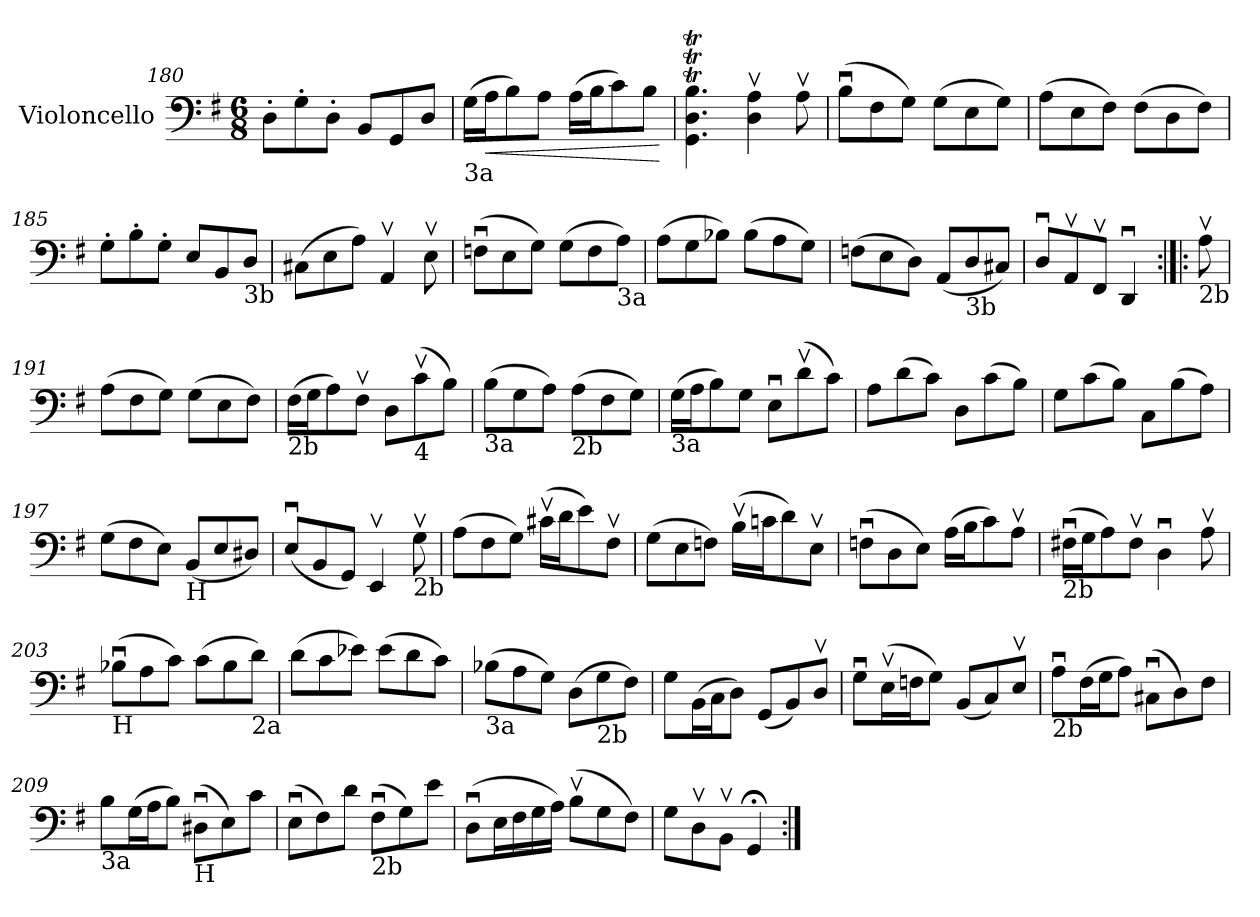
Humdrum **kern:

**kern	**dynam
*part1	*part1
*staff1	*staff1
*I"Violoncello	*
*I'Vc	*
*clefF4	*
*k[f#]	*
*M6/8	*
=180	=180
8D'\L	.
8G'\	.
8D'\J	.
8BB/L	.
8GG/	.
8D/J	.
=181	=181
!LO:TX:b:t=3a	!
(>16G\LL	.
!	!LO:HP:b
16A\J	<
8B\)	.
8A\J	.
(>16A\LL	.
16B\J	.
8c\)	.
8B\J	.
.	[
=182	=182
4.GG\T 4.D\T 4.B\T	.
4D\v 4A\v	.
8Av\	.
=183	=183
(>8Bu\L	.
8F#\	.
8G\J)	.
(>8G\L	.
8E\	.
8G\J)	.
=184	=184
(>8A\L	.
8E\	.
8F#\J)	.
(>8F#\L	.
8D\	.
8F#\J)	.
!!LO:LB:g=z
=185	=185
8G'\L	.
8B'\	.
8G'\J	.
8E/L	.
8BB/	.
!LO:TX:b:t=3b	!
8D/J	.
=186	=186
(>8C#X\L	.
8E\	.
8A\J)	.
4AAv/	.
8Ev\	.
=187	=187
(>8Fnu\L	.
8E\	.
8G\J)	.
(>8G\L	.
8F\	.
!LO:TX:b:t=3a	!
8A\J)	.
=188	=188
(>8A\L	.
8G\	.
8B-X\J)	.
(>8B-\L	.
8A\	.
8G\J)	.
=189	=189
(>8Fn\L	.
8E\	.
8D\J)	.
(<8AA/L	.
!LO:TX:b:t=3b	!
8D/	.
8C#X/J)	.
=190	=190
8Du/L	.
8AAv/	.
8FF#v/J	.
4DDu/	.
!!LO:LB:g=z
=190X7:|!|:	=190X7:|!|:
!LO:TX:b:t=2b	!
8Av\	.
=191	=191
(>8A\L	.
8F#\	.
8G\J)	.
(>8G\L	.
8E\	.
8F#\J)	.
=192	=192
!LO:TX:b:t=2b	!
(>16F#\LL	.
16G\J	.
8A\)	.
8F#v\J	.
8D\L	.
!LO:TX:b:t=4	!
(>8cv\	.
8B\J)	.
=193	=193
!LO:TX:b:t=3a	!
(>8B\L	.
8G\	.
8A\J)	.
!LO:TX:b:t=2b	!
(>8A\L	.
8F#\	.
8G\J)	.
=194	=194
!LO:TX:b:t=3a	!
(>16G\LL	.
16A\J	.
8B\)	.
8G\J	.
8Eu\L	.
(>8dv\	.
8c\J)	.
!!LO:LB:g=z
=195	=195
8A\L	.
(>8d\	.
8c\J)	.
8D\L	.
(>8c\	.
8B\J)	.
=196	=196
8G\L	.
(>8c\	.
8B\J)	.
8C\L	.
(>8B\	.
8A\J)	.
=197	=197
(>8G\L	.
8F#\	.
8E\J)	.
!LO:TX:b:t=H	!
(<8BB/L	.
8E/	.
8D#X/J)	.
=198	=198
(<8Eu/L	.
8BB/	.
8GG/J)	.
4EEv/	.
!LO:TX:b:t=2b	!
8Gv\	.
=199	=199
(>8A\L	.
8F#\	.
8G\J)	.
(>16c#Xv\LL	.
16d\J	.
8e\)	.
8F#v\J	.
=200	=200
(>8G\L	.
8E\	.
8Fn\J)	.
(>16Bv\LL	.
16cn\J	.
8d\)	.
8Ev\J	.
!!LO:LB:g=z
=201	=201
(>8Fnu\L	.
8D\	.
8E\J)	.
(>16A\LL	.
16B\J	.
8c\)	.
8Av\J	.
=202	=202
!LO:TX:b:t=2b	!
(>16F#Xu\LL	.
16G\J	.
8A\)	.
8F#v\J	.
4Du\	.
8Av\	.
=203	=203
!LO:TX:b:t=H	!
(>8B-Xu\L	.
8A\	.
8c\J)	.
(>8c\L	.
8B-\	.
!LO:TX:b:t=2a	!
8d\J)	.
=204	=204
(>8d\L	.
8c\	.
8e-X\J)	.
(>8e-\L	.
8d\	.
8c\J)	.
=205	=205
!LO:TX:b:t=3a	!
(>8B-X\L	.
8A\	.
8G\J)	.
(>8D\L	.
!LO:TX:b:t=2b	!
8G\	.
8F#\J)	.
=206	=206
8G\L	.
(>16BB\L	.
16C\J	.
8D\J)	.
(<8GG/L	.
8BB/)	.
8Dv/J	.
!!LO:LB:g=z
=207	=207
8Gu\L	.
(>16Ev\L	.
16Fn\J	.
8G\J)	.
(<8BB/L	.
8C/)	.
8Ev/J	.
=208	=208
!LO:TX:b:t=2b	!
8Au\L	.
(>16F#\L	.
16G\J	.
8A\J)	.
(>8C#Xu\L	.
8D\)	.
8F#\J	.
=209	=209
!LO:TX:b:t=3a	!
8B\L	.
(>16G\L	.
16A\J	.
8B\J)	.
!LO:TX:b:t=H	!
(>8D#Xu\L	.
8E\)	.
8c\J	.
=210	=210
(>8Eu\L	.
8F#\)	.
8d\J	.
!LO:TX:b:t=2b	!
(>8F#u\L	.
8G\)	.
8e\J	.
=211	=211
(>8Du\L	.
16E\L	.
16F#\	.
16G\	.
16A\JJ)	.
(>8Bv\L	.
8G\	.
8F#\J)	.
=212	=212
8G\L	.
8Dv\	.
8BBv\J	.
4GG;/	.
=:|!	=:|!
*-	*-
